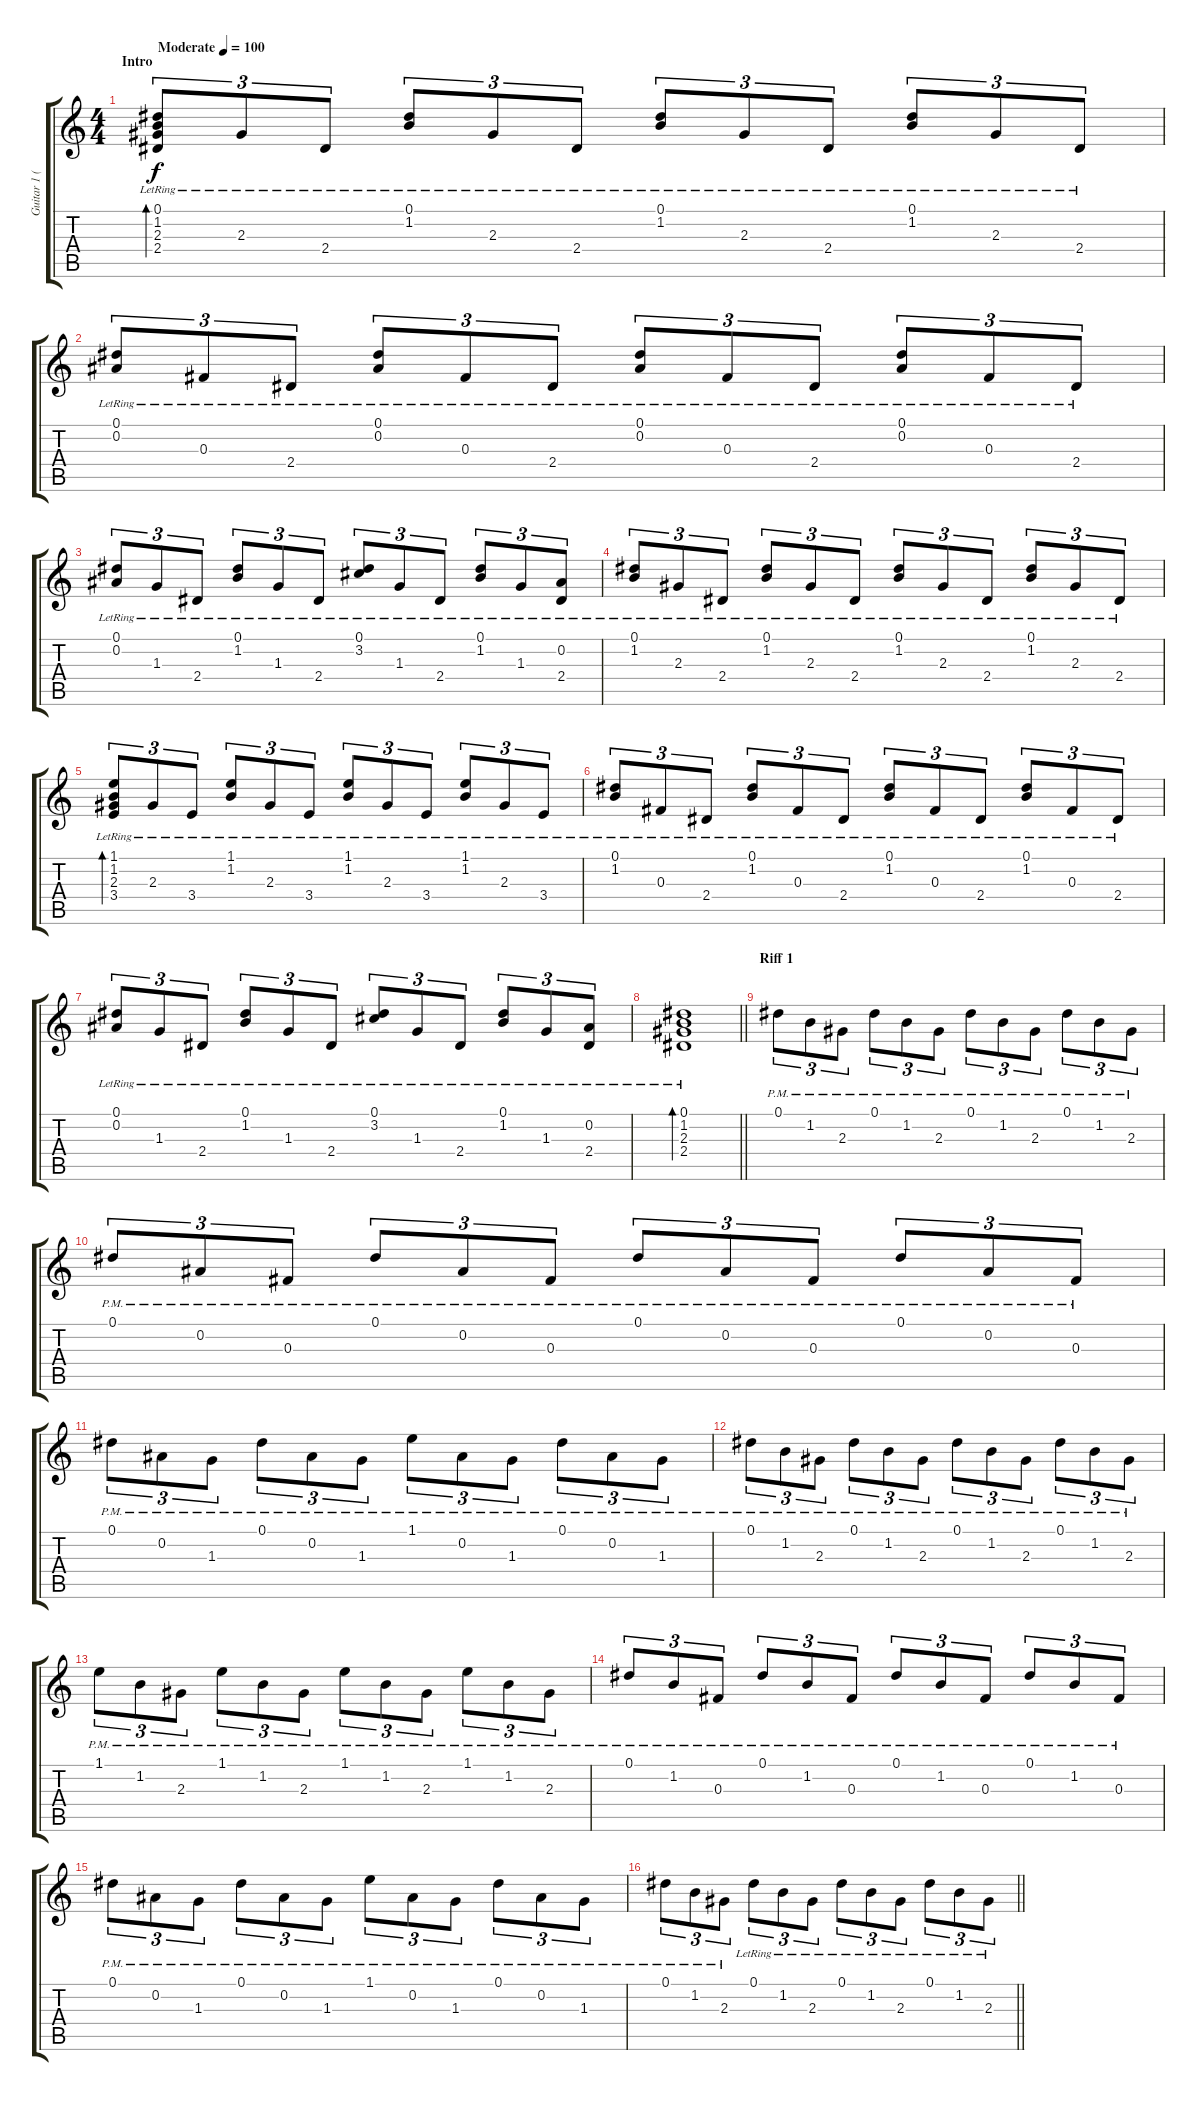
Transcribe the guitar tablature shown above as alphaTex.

\track ("Guitar 1 (Left)" "Guitar 1 (") {instrument acousticguitarsteel}
\staff {score tabs}
\tuning (Eb4 Bb3 Gb3 Db3 Ab2 Eb2) {hide}
\ts (4 4)
\section ("" "Intro")
\tempo (100 "Moderate")
\clef g2
\ks c
(0.1{lr} 1.2{lr} 2.3{lr} 2.4{lr}).8{tu (3 2) bd 60 dy f instrument acousticguitarsteel} 2.3{lr}.8{tu (3 2)} 2.4{lr}.8{tu (3 2)} (0.1{lr} 1.2{lr}).8{tu (3 2)} 2.3{lr}.8{tu (3 2)} 2.4{lr}.8{tu (3 2)} (0.1{lr} 1.2{lr}).8{tu (3 2)} 2.3{lr}.8{tu (3 2)} 2.4{lr}.8{tu (3 2)} (0.1{lr} 1.2{lr}).8{tu (3 2)} 2.3{lr}.8{tu (3 2)} 2.4{lr}.8{tu (3 2)} |
(0.1{lr} 0.2{lr}).8{tu (3 2)} 0.3{lr}.8{tu (3 2)} 2.4{lr}.8{tu (3 2)} (0.1{lr} 0.2{lr}).8{tu (3 2)} 0.3{lr}.8{tu (3 2)} 2.4{lr}.8{tu (3 2)} (0.1{lr} 0.2{lr}).8{tu (3 2)} 0.3{lr}.8{tu (3 2)} 2.4{lr}.8{tu (3 2)} (0.1{lr} 0.2{lr}).8{tu (3 2)} 0.3{lr}.8{tu (3 2)} 2.4{lr}.8{tu (3 2)} |
(0.1{lr} 0.2{lr}).8{tu (3 2)} 1.3{lr}.8{tu (3 2)} 2.4{lr}.8{tu (3 2)} (0.1{lr} 1.2{lr}).8{tu (3 2)} 1.3{lr}.8{tu (3 2)} 2.4{lr}.8{tu (3 2)} (0.1{lr} 3.2{lr}).8{tu (3 2)} 1.3{lr}.8{tu (3 2)} 2.4{lr}.8{tu (3 2)} (0.1{lr} 1.2{lr}).8{tu (3 2)} 1.3{lr}.8{tu (3 2)} (0.2{lr} 2.4{lr}).8{tu (3 2)} |
(0.1{lr} 1.2{lr}).8{tu (3 2)} 2.3{lr}.8{tu (3 2)} 2.4{lr}.8{tu (3 2)} (0.1{lr} 1.2{lr}).8{tu (3 2)} 2.3{lr}.8{tu (3 2)} 2.4{lr}.8{tu (3 2)} (0.1{lr} 1.2{lr}).8{tu (3 2)} 2.3{lr}.8{tu (3 2)} 2.4{lr}.8{tu (3 2)} (0.1{lr} 1.2{lr}).8{tu (3 2)} 2.3{lr}.8{tu (3 2)} 2.4{lr}.8{tu (3 2)} |
(1.1{lr} 1.2{lr} 2.3{lr} 3.4{lr}).8{tu (3 2) bd 60} 2.3{lr}.8{tu (3 2)} 3.4{lr}.8{tu (3 2)} (1.1{lr} 1.2{lr}).8{tu (3 2)} 2.3{lr}.8{tu (3 2)} 3.4{lr}.8{tu (3 2)} (1.1{lr} 1.2{lr}).8{tu (3 2)} 2.3{lr}.8{tu (3 2)} 3.4{lr}.8{tu (3 2)} (1.1{lr} 1.2{lr}).8{tu (3 2)} 2.3{lr}.8{tu (3 2)} 3.4{lr}.8{tu (3 2)} |
(0.1{lr} 1.2{lr}).8{tu (3 2)} 0.3{lr}.8{tu (3 2)} 2.4{lr}.8{tu (3 2)} (0.1{lr} 1.2{lr}).8{tu (3 2)} 0.3{lr}.8{tu (3 2)} 2.4{lr}.8{tu (3 2)} (0.1{lr} 1.2{lr}).8{tu (3 2)} 0.3{lr}.8{tu (3 2)} 2.4{lr}.8{tu (3 2)} (0.1{lr} 1.2{lr}).8{tu (3 2)} 0.3{lr}.8{tu (3 2)} 2.4{lr}.8{tu (3 2)} |
(0.1{lr} 0.2{lr}).8{tu (3 2)} 1.3{lr}.8{tu (3 2)} 2.4{lr}.8{tu (3 2)} (0.1{lr} 1.2{lr}).8{tu (3 2)} 1.3{lr}.8{tu (3 2)} 2.4{lr}.8{tu (3 2)} (0.1{lr} 3.2{lr}).8{tu (3 2)} 1.3{lr}.8{tu (3 2)} 2.4{lr}.8{tu (3 2)} (0.1{lr} 1.2{lr}).8{tu (3 2)} 1.3{lr}.8{tu (3 2)} (0.2{lr} 2.4{lr}).8{tu (3 2)} |
\barLineRight lightlight
(0.1{lr} 1.2{lr} 2.3 2.4).1{bd 120} |
\section ("" "Riff 1")
0.1{pm}.8{tu (3 2) instrument distortionguitar} 1.2{pm}.8{tu (3 2)} 2.3{pm}.8{tu (3 2)} 0.1{pm}.8{tu (3 2)} 1.2{pm}.8{tu (3 2)} 2.3{pm}.8{tu (3 2)} 0.1{pm}.8{tu (3 2)} 1.2{pm}.8{tu (3 2)} 2.3{pm}.8{tu (3 2)} 0.1{pm}.8{tu (3 2)} 1.2{pm}.8{tu (3 2)} 2.3{pm}.8{tu (3 2)} |
0.1{pm}.8{tu (3 2)} 0.2{pm}.8{tu (3 2)} 0.3{pm}.8{tu (3 2)} 0.1{pm}.8{tu (3 2)} 0.2{pm}.8{tu (3 2)} 0.3{pm}.8{tu (3 2)} 0.1{pm}.8{tu (3 2)} 0.2{pm}.8{tu (3 2)} 0.3{pm}.8{tu (3 2)} 0.1{pm}.8{tu (3 2)} 0.2{pm}.8{tu (3 2)} 0.3{pm}.8{tu (3 2)} |
0.1{pm}.8{tu (3 2)} 0.2{pm}.8{tu (3 2)} 1.3{pm}.8{tu (3 2)} 0.1{pm}.8{tu (3 2)} 0.2{pm}.8{tu (3 2)} 1.3{pm}.8{tu (3 2)} 1.1{pm}.8{tu (3 2)} 0.2{pm}.8{tu (3 2)} 1.3{pm}.8{tu (3 2)} 0.1{pm}.8{tu (3 2)} 0.2{pm}.8{tu (3 2)} 1.3{pm}.8{tu (3 2)} |
0.1{pm}.8{tu (3 2)} 1.2{pm}.8{tu (3 2)} 2.3{pm}.8{tu (3 2)} 0.1{pm}.8{tu (3 2)} 1.2{pm}.8{tu (3 2)} 2.3{pm}.8{tu (3 2)} 0.1{pm}.8{tu (3 2)} 1.2{pm}.8{tu (3 2)} 2.3{pm}.8{tu (3 2)} 0.1{pm}.8{tu (3 2)} 1.2{pm}.8{tu (3 2)} 2.3{pm}.8{tu (3 2)} |
1.1{pm}.8{tu (3 2)} 1.2{pm}.8{tu (3 2)} 2.3{pm}.8{tu (3 2)} 1.1{pm}.8{tu (3 2)} 1.2{pm}.8{tu (3 2)} 2.3{pm}.8{tu (3 2)} 1.1{pm}.8{tu (3 2)} 1.2{pm}.8{tu (3 2)} 2.3{pm}.8{tu (3 2)} 1.1{pm}.8{tu (3 2)} 1.2{pm}.8{tu (3 2)} 2.3{pm}.8{tu (3 2)} |
0.1{pm}.8{tu (3 2)} 1.2{pm}.8{tu (3 2)} 0.3{pm}.8{tu (3 2)} 0.1{pm}.8{tu (3 2)} 1.2{pm}.8{tu (3 2)} 0.3{pm}.8{tu (3 2)} 0.1{pm}.8{tu (3 2)} 1.2{pm}.8{tu (3 2)} 0.3{pm}.8{tu (3 2)} 0.1{pm}.8{tu (3 2)} 1.2{pm}.8{tu (3 2)} 0.3{pm}.8{tu (3 2)} |
0.1{pm}.8{tu (3 2)} 0.2{pm}.8{tu (3 2)} 1.3{pm}.8{tu (3 2)} 0.1{pm}.8{tu (3 2)} 0.2{pm}.8{tu (3 2)} 1.3{pm}.8{tu (3 2)} 1.1{pm}.8{tu (3 2)} 0.2{pm}.8{tu (3 2)} 1.3{pm}.8{tu (3 2)} 0.1{pm}.8{tu (3 2)} 0.2{pm}.8{tu (3 2)} 1.3{pm}.8{tu (3 2)} |
\barLineRight lightlight
0.1{pm}.8{tu (3 2)} 1.2{pm}.8{tu (3 2)} 2.3{pm}.8{tu (3 2)} 0.1{lr}.8{tu (3 2)} 1.2{lr}.8{tu (3 2)} 2.3{lr}.8{tu (3 2)} 0.1{lr}.8{tu (3 2)} 1.2{lr}.8{tu (3 2)} 2.3{lr}.8{tu (3 2)} 0.1{lr}.8{tu (3 2)} 1.2{lr}.8{tu (3 2)} 2.3{lr}.8{tu (3 2)}
